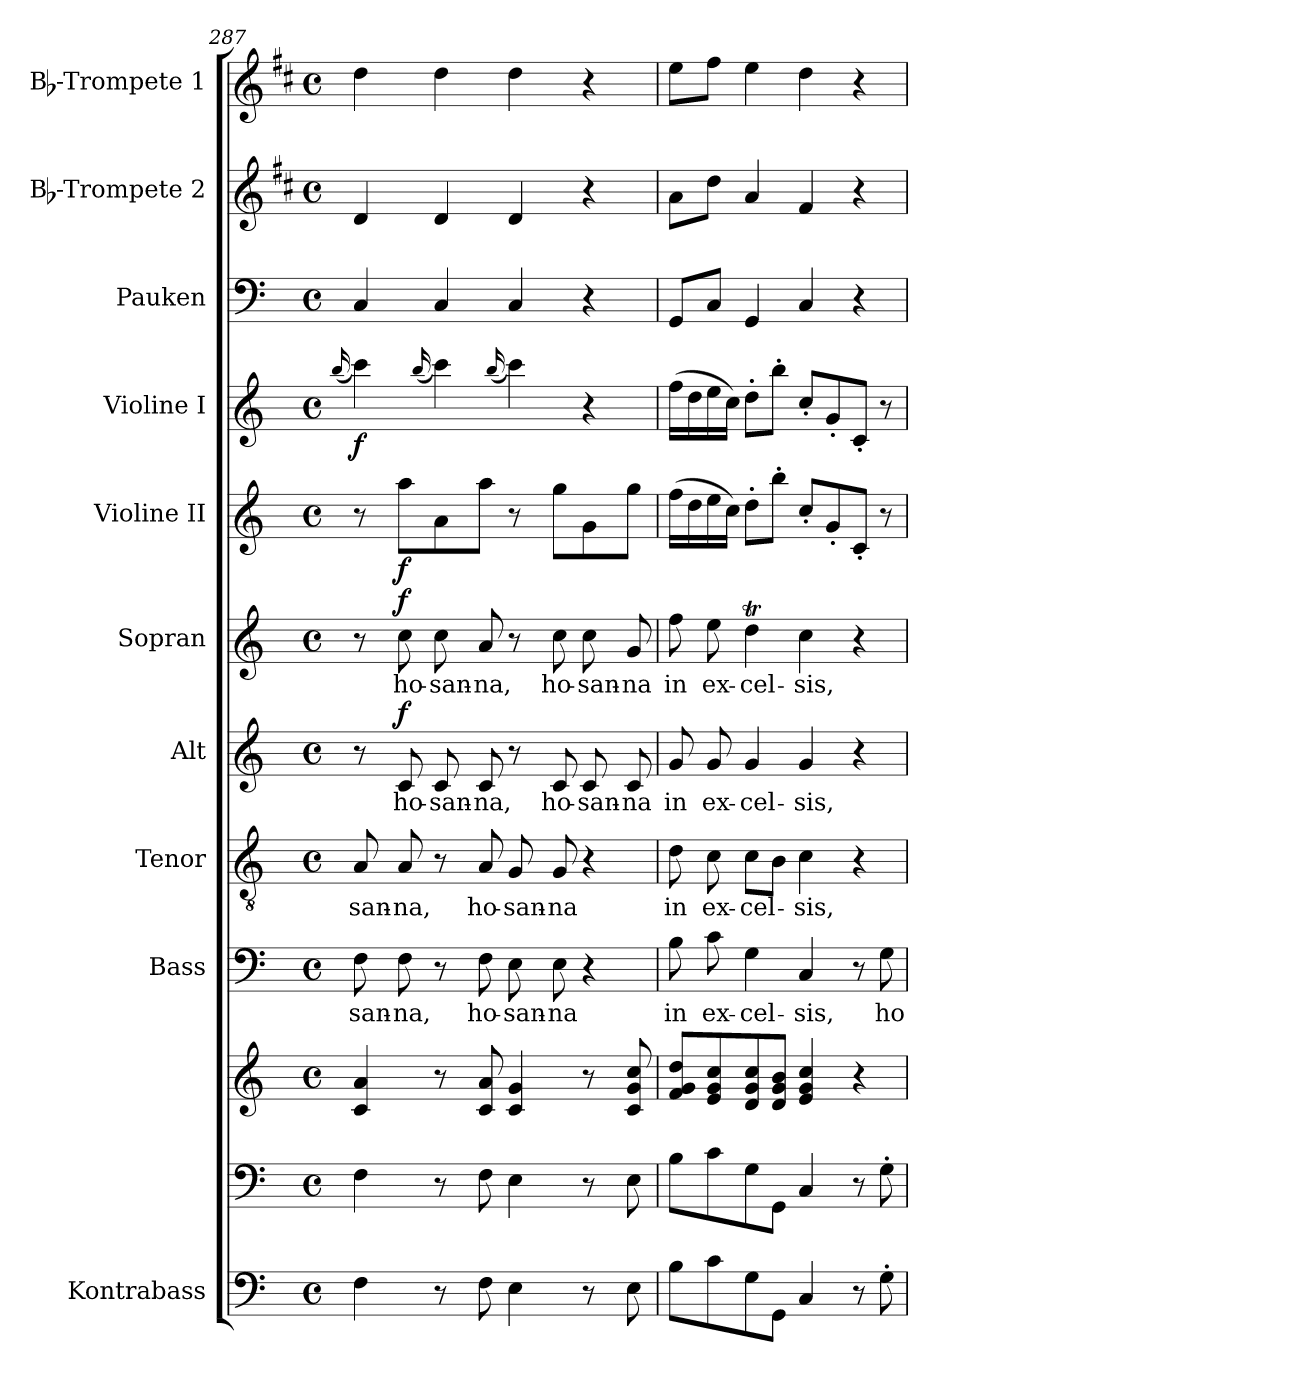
**kern	**kern	**kern	**kern	**text	**kern	**text	**kern	**text	**dynam	**kern	**text	**dynam	**kern	**dynam	**kern	**dynam	**kern	**kern	**kern
*part11	*part10	*part10	*part9	*part9	*part8	*part8	*part7	*part7	*part7	*part6	*part6	*part6	*part5	*part5	*part4	*part4	*part3	*part2	*part1
*staff12	*staff11	*staff10	*staff9	*staff9	*staff8	*staff8	*staff7	*staff7	*staff7	*staff6	*staff6	*staff6	*staff5	*staff5	*staff4	*staff4	*staff3	*staff2	*staff1
*I"Kontrabass	*	*	*I"Bass	*	*I"Tenor	*	*I"Alt	*	*	*I"Sopran	*	*	*I"Violine II	*	*I"Violine I	*	*I"Pauken	*I"Bb-Trompete 2	*I"Bb-Trompete 1
*I'Kb.	*	*	*I'B.	*	*I'T.	*	*I'A.	*	*	*I'S.	*	*	*I'Vl. II	*	*I'Vl. I	*	*I'Pk.	*I'Bb Trp. 2	*I'Bb Trp. 1
!!LO:PB:g=z
*clefF4	*clefF4	*clefG2	*clefF4	*	*clefGv2	*	*clefG2	*	*	*clefG2	*	*	*clefG2	*	*clefG2	*	*clefF4	*clefG2	*clefG2
*ITrd7c12	*	*	*	*	*	*	*	*	*	*	*	*	*	*	*	*	*	*ITrd1c2	*ITrd1c2
*k[]	*k[]	*k[]	*k[]	*	*k[]	*	*k[]	*	*	*k[]	*	*	*k[]	*	*k[]	*	*k[]	*k[]	*k[]
*C:	*C:	*C:	*C:	*	*C:	*	*C:	*	*	*C:	*	*	*C:	*	*C:	*	*C:	*C:	*C:
*M4/4	*M4/4	*M4/4	*M4/4	*	*M4/4	*	*M4/4	*	*	*M4/4	*	*	*M4/4	*	*M4/4	*	*M4/4	*M4/4	*M4/4
*met(c)	*met(c)	*met(c)	*met(c)	*	*met(c)	*	*met(c)	*	*	*met(c)	*	*	*met(c)	*	*met(c)	*	*met(c)	*met(c)	*met(c)
=287	=287	=287	=287	=287	=287	=287	=287	=287	=287	=287	=287	=287	=287	=287	=287	=287	=287	=287	=287
.	.	.	.	.	.	.	.	.	.	.	.	.	.	.	(<16qqbb/	.	.	.	.
!	!	!	!	!LO:LY:b	!	!LO:LY:b	!	!	!	!	!	!	!	!	!	!LO:DY:b	!	!	!
4FF\	4F\	4c/ 4a/	8F\	-san-	8A/	-san-	8r	.	.	8r	.	.	8r	.	4ccc\)	f	4C/	4c/	4cc\
!	!	!	!	!LO:LY:b	!	!LO:LY:b	!	!LO:LY:b	!LO:DY:a	!	!LO:LY:b	!LO:DY:a	!	!LO:DY:b	!	!	!	!	!
.	.	.	8F\	-na,	8A/	-na,	8c/	ho-	f	8cc\	ho-	f	8aa\L	f	.	.	.	.	.
.	.	.	.	.	.	.	.	.	.	.	.	.	.	.	(<16qqbb/	.	.	.	.
!	!	!	!	!	!	!	!	!LO:LY:b	!	!	!LO:LY:b	!	!	!	!	!	!	!	!
8r	8r	8r	8r	.	8r	.	8c/	-san-	.	8cc\	-san-	.	8a\	.	4ccc\)	.	4C/	4c/	4cc\
!	!	!	!	!LO:LY:b	!	!LO:LY:b	!	!LO:LY:b	!	!	!LO:LY:b	!	!	!	!	!	!	!	!
8FF\	8F\	8c/ 8a/	8F\	ho-	8A/	ho-	8c/	-na,	.	8a/	-na,	.	8aa\J	.	.	.	.	.	.
.	.	.	.	.	.	.	.	.	.	.	.	.	.	.	(<16qqbb/	.	.	.	.
!	!	!	!	!LO:LY:b	!	!LO:LY:b	!	!	!	!	!	!	!	!	!	!	!	!	!
4EE\	4E\	4c/ 4g/	8E\	-san-	8G/	-san-	8r	.	.	8r	.	.	8r	.	4ccc\)	.	4C/	4c/	4cc\
!	!	!	!	!LO:LY:b	!	!LO:LY:b	!	!LO:LY:b	!	!	!LO:LY:b	!	!	!	!	!	!	!	!
.	.	.	8E\	-na	8G/	-na	8c/	ho-	.	8cc\	ho-	.	8gg\L	.	.	.	.	.	.
!	!	!	!	!	!	!	!	!LO:LY:b	!	!	!LO:LY:b	!	!	!	!	!	!	!	!
8r	8r	8r	4r	.	4r	.	8c/	-san-	.	8cc\	-san-	.	8g\	.	4r	.	4r	4r	4r
!	!	!	!	!	!	!	!	!LO:LY:b	!	!	!LO:LY:b	!	!	!	!	!	!	!	!
8EE\	8E\	8c/ 8g/ 8cc/	.	.	.	.	8c/	-na	.	8g/	-na	.	8gg\J	.	.	.	.	.	.
=288	=288	=288	=288	=288	=288	=288	=288	=288	=288	=288	=288	=288	=288	=288	=288	=288	=288	=288	=288
!	!	!	!	!LO:LY:b	!	!LO:LY:b	!	!LO:LY:b	!	!	!LO:LY:b	!	!	!	!	!	!	!	!
8BB\L	8B\L	8f/ 8g/ 8dd/L	8B\	in	8d\	in	8g/	in	.	8ff\	in	.	(>16ff\LL	.	(>16ff\LL	.	8GG/L	8g\L	8dd\L
.	.	.	.	.	.	.	.	.	.	.	.	.	16dd\	.	16dd\	.	.	.	.
!	!	!	!	!LO:LY:b	!	!LO:LY:b	!	!LO:LY:b	!	!	!LO:LY:b	!	!	!	!	!	!	!	!
8C\	8c\	8e/ 8g/ 8cc/	8c\	ex-	8c\	ex-	8g/	ex-	.	8ee\	ex-	.	16ee\	.	16ee\	.	8C/J	8cc\J	8ee\J
.	.	.	.	.	.	.	.	.	.	.	.	.	16cc\JJ)	.	16cc\JJ)	.	.	.	.
!	!	!	!	!LO:LY:b	!	!LO:LY:b	!	!LO:LY:b	!	!	!LO:LY:b	!	!	!	!	!	!	!	!
8GG\	8G\	8d/ 8g/ 8cc/	4G\	-cel-	8c\L	-cel-	4g/	-cel-	.	4ddT\	-cel-	.	8dd'>\L	.	8dd'>\L	.	4GG/	4g/	4dd\
8GGG\J	8GG\J	8d/ 8g/ 8b/J	.	.	8B\J	.	.	.	.	.	.	.	8bb'>\J	.	8bb'>\J	.	.	.	.
!	!	!	!	!LO:LY:b	!	!LO:LY:b	!	!LO:LY:b	!	!	!LO:LY:b	!	!	!	!	!	!	!	!
4CC/	4C/	4e/ 4g/ 4cc/	4C/	-sis,	4c\	-sis,	4g/	-sis,	.	4cc\	-sis,	.	8cc'</L	.	8cc'</L	.	4C/	4e/	4cc\
.	.	.	.	.	.	.	.	.	.	.	.	.	8g'</	.	8g'</	.	.	.	.
8r	8r	4r	8r	.	4r	.	4r	.	.	4r	.	.	8c'</J	.	8c'</J	.	4r	4r	4r
!	!	!	!	!LO:LY:b	!	!	!	!	!	!	!	!	!	!	!	!	!	!	!
8GG'>\	8G'>\	.	8G\	ho-	.	.	.	.	.	.	.	.	8r	.	8r	.	.	.	.
=	=	=	=	=	=	=	=	=	=	=	=	=	=	=	=	=	=	=	=
*-	*-	*-	*-	*-	*-	*-	*-	*-	*-	*-	*-	*-	*-	*-	*-	*-	*-	*-	*-
